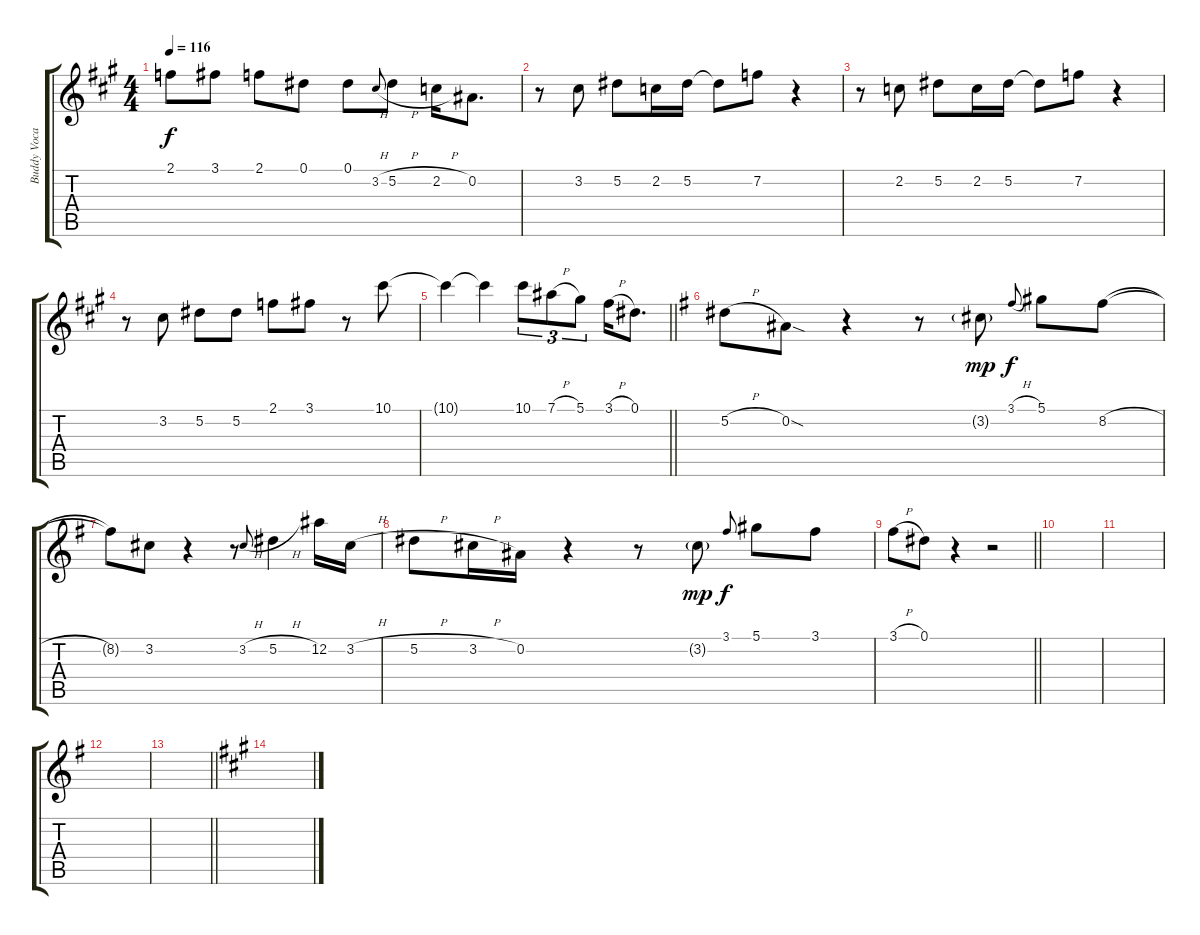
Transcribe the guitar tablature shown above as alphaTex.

\track ("Buddy Vocal" "Buddy Voca") {instrument electricguitarjazz}
\staff {score tabs}
\tuning (Eb4 Bb3 Gb3 Db3 Ab2 Eb2) {hide}
\ts (4 4)
\tempo 116
\clef g2
\ks a
2.1.8{dy f} 3.1.8 2.1.8 0.1.8 0.1.8 3.2{h}.8{gr onbeat} 5.2{h}.8 2.2{h}.16 0.2.8{d} |
r.8 3.2.8 5.2.8 2.2.16 5.2.16 5.2{t}.8 7.2.8 r.4 |
r.8 2.2.8 5.2.8 2.2.16 5.2.16 5.2{t}.8 7.2.8 r.4 |
r.8 3.2.8 5.2.8 5.2.8 2.1.8 3.1.8 r.8 10.1.8 |
\barLineRight lightlight
10.1{t}.4 10.1{t}.4 10.1.8{tu (3 2)} 7.1{h}.8{tu (3 2)} 5.1.8{tu (3 2)} 3.1{h}.16 0.1.8{d} |
\ks eminor
5.2{h}.8 0.2{sod}.8 r.4 r.8 3.2{g}.8{dy mp} 3.1{h}.8{gr onbeat dy f} 5.1.8 8.2{h}.8 |
8.2{t}.8 3.2.8 r.4 r.8 3.2{h}.8{gr onbeat} 5.2{h}.4 12.2.16 3.2{h}.16 |
5.2{h}.8 3.2{h}.16 0.2.16 r.4 r.8 3.2{g}.8{dy mp} 3.1.8{gr onbeat dy f} 5.1.8 3.1.8 |
\barLineRight lightlight
3.1{h}.8 0.1.8 r.4 r.2 |
|
|
|
\barLineRight lightlight
|
\ks a
